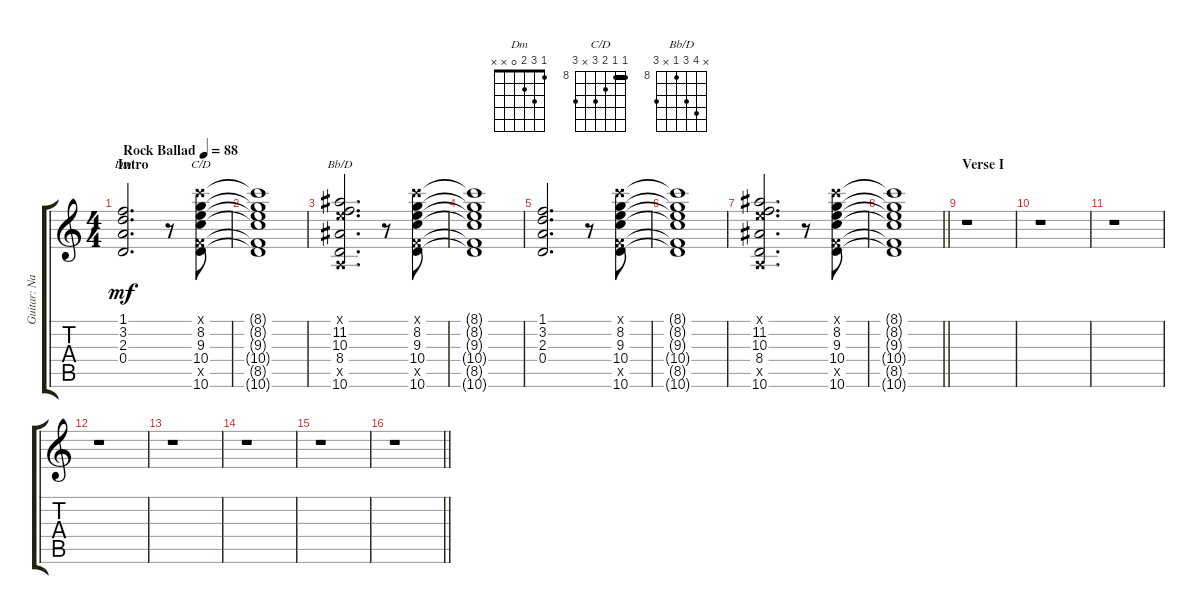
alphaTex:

\track ("Guitar: Nancy Wilson" "Guitar: Na") {instrument overdrivenguitar}
\staff {score tabs}
\tuning (E4 B3 G3 D3 A2 E2) {hide}
\chord ("Dm" 1 3 2 0 x x)
\chord ("C/D" 8 8 9 10 x 10) {firstfret 8 barre 8}
\chord ("Bb/D" x 11 10 8 x 10) {firstfret 8}
\ts (4 4)
\section ("" "Intro")
\tempo (88 "Rock Ballad")
\clef g2
\ks c
(1.1 3.2 2.3 0.4).2{d ch "Dm" dy mf instrument electricguitarjazz} r.8 (8.1{x} 8.2 9.3 10.4 8.5{x} 10.6).8{ch "C/D"} |
(8.1{t} 8.2{t} 9.3{t} 10.4{t} 8.5{t} 10.6{t}).1 |
(0.1{x} 11.2 10.3 8.4 0.5{x} 10.6).2{d ch "Bb/D"} r.8 (8.1{x} 8.2 9.3 10.4 8.5{x} 10.6).8 |
(8.1{t} 8.2{t} 9.3{t} 10.4{t} 8.5{t} 10.6{t}).1 |
(1.1 3.2 2.3 0.4).2{d} r.8 (8.1{x} 8.2 9.3 10.4 8.5{x} 10.6).8 |
(8.1{t} 8.2{t} 9.3{t} 10.4{t} 8.5{t} 10.6{t}).1 |
(0.1{x} 11.2 10.3 8.4 0.5{x} 10.6).2{d} r.8 (8.1{x} 8.2 9.3 10.4 8.5{x} 10.6).8 |
\barLineRight lightlight
(8.1{t} 8.2{t} 9.3{t} 10.4{t} 8.5{t} 10.6{t}).1 |
\section ("" "Verse I")
r.1 |
r.1 |
r.1 |
r.1 |
r.1 |
r.1 |
r.1 |
\barLineRight lightlight
r.1
